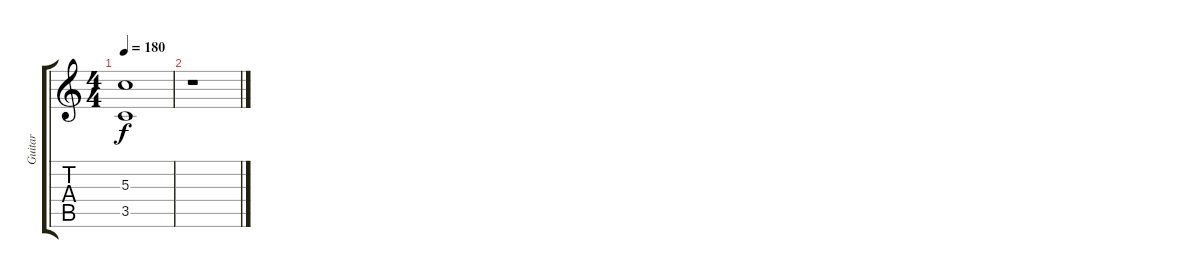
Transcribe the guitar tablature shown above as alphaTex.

\track ("Guitar" "Guitar") {instrument overdrivenguitar}
\staff {score tabs}
\tuning (E4 B3 G3 D3 A2 D2) {hide}
\ts (4 4)
\tempo 180
\clef g2
\ks c
(5.3{t} 3.5{t}).1{dy f} |
r.1
